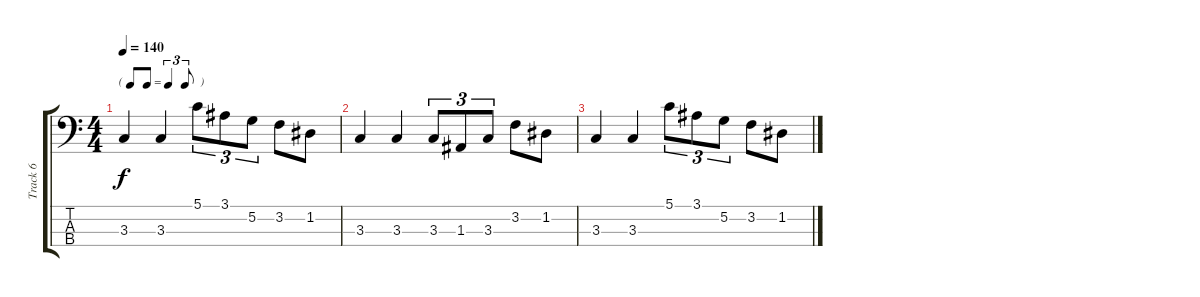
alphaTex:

\track ("Track 6" "Track 6") {instrument electricbassfinger}
\staff {score tabs}
\tuning (G2 D2 A1 E1) {hide}
\ts (4 4)
\tf triplet8th
\tempo 140
\clef f4
\ks c
3.3.4{dy f} 3.3.4 5.1.8{tu (3 2)} 3.1.8{tu (3 2)} 5.2.8{tu (3 2)} 3.2.8 1.2.8 |
3.3.4 3.3.4 3.3.8{tu (3 2)} 1.3.8{tu (3 2)} 3.3.8{tu (3 2)} 3.2.8 1.2.8 |
3.3.4 3.3.4 5.1.8{tu (3 2)} 3.1.8{tu (3 2)} 5.2.8{tu (3 2)} 3.2.8 1.2.8
